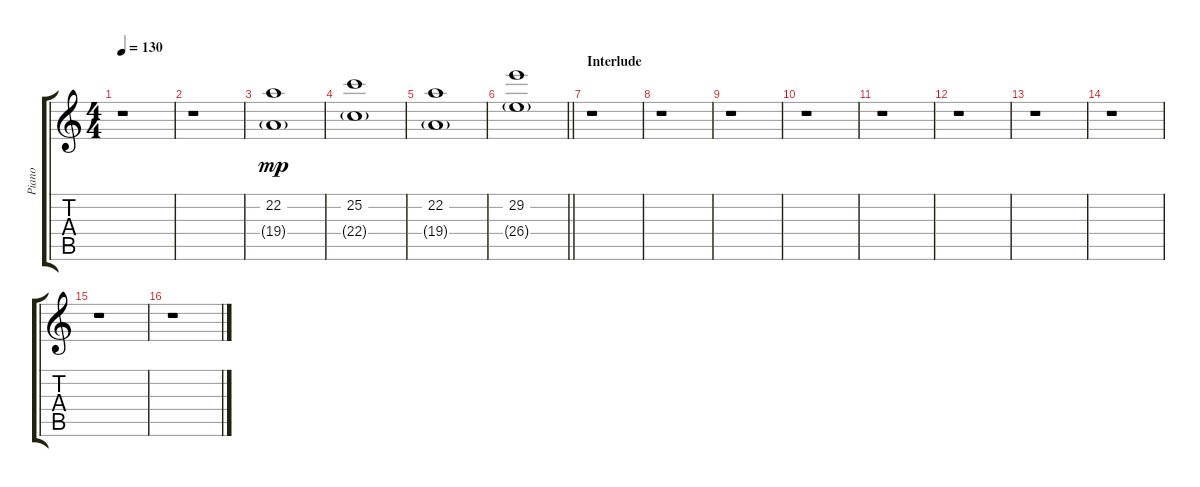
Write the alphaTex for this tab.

\track ("Piano" "Piano") {instrument brightacousticpiano}
\staff {score tabs}
\tuning (E4 B3 G3 D3 A2 E2) {hide}
\ts (4 4)
\tempo 130
\clef g2
\ks c
r.1{dy f} |
r.1 |
(22.2 19.4{g}).1{dy mp instrument tubularbells} |
(25.2 22.4{g}).1 |
(22.2 19.4{g}).1 |
\barLineRight lightlight
(29.2 26.4{g}).1 |
\section ("" "Interlude ")
r.1 |
r.1 |
r.1 |
r.1 |
r.1 |
r.1 |
r.1 |
r.1 |
r.1 |
r.1
